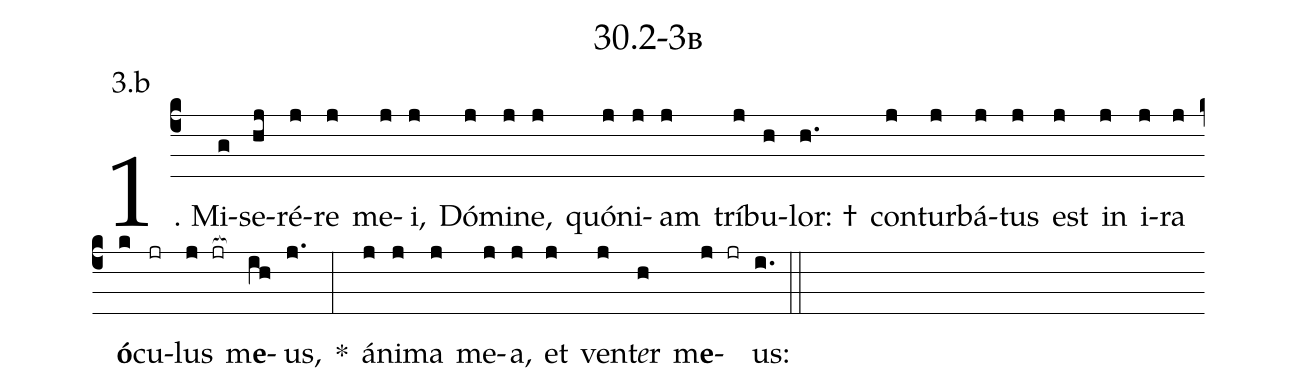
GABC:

name: 30.2-3b;
annotation: 3.b;
%%
(c4)1. Mi(g)se(hj)ré(j)re(j) me(j)i,(j) Dó(j)mi(j)ne,(j) quón(j)i(j)am(j) trí(j)bu(h)lor: †(h.) con(j)tur(j)bá(j)tus(j) est(j) in(j) i(j)ra(j) <b>ó</b>(k)cu(jr)lus(j jr[ocb:1{]) m<b>e</b>(ih[ocb:0}])us,(j.) *(:) á(j)ni(j)ma(j) me(j)a,(j) et(j) ven(j)t<i>e</i>r(h) m<b>e</b>(j jr)us:(i.) (::)
